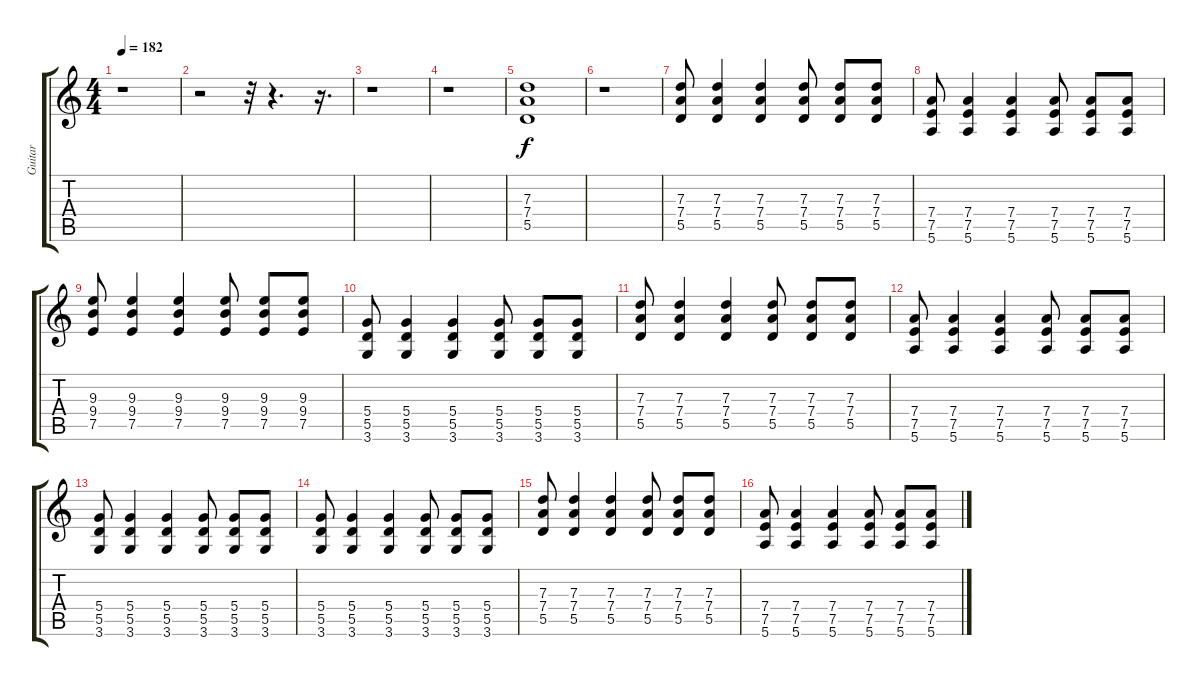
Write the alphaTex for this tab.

\track ("Guitar" "Guitar") {instrument distortionguitar}
\staff {score tabs}
\tuning (E4 B3 G3 D3 A2 E2) {hide}
\ts (4 4)
\tempo 182
\clef g2
\ks c
r.1{dy f instrument distortionguitar} |
r.2 r.32 r.4{d} r.16{d} |
r.1 |
r.1 |
(7.3 7.4 5.5).1 |
r.1 |
(7.3 7.4 5.5).8 (7.3 7.4 5.5).4 (7.3 7.4 5.5).4 (7.3 7.4 5.5).8 (7.3 7.4 5.5).8 (7.3 7.4 5.5).8 |
(7.4 7.5 5.6).8 (7.4 7.5 5.6).4 (7.4 7.5 5.6).4 (7.4 7.5 5.6).8 (7.4 7.5 5.6).8 (7.4 7.5 5.6).8 |
(9.3 9.4 7.5).8 (9.3 9.4 7.5).4 (9.3 9.4 7.5).4 (9.3 9.4 7.5).8 (9.3 9.4 7.5).8 (9.3 9.4 7.5).8 |
(5.4 5.5 3.6).8 (5.4 5.5 3.6).4 (5.4 5.5 3.6).4 (5.4 5.5 3.6).8 (5.4 5.5 3.6).8 (5.4 5.5 3.6).8 |
(7.3 7.4 5.5).8 (7.3 7.4 5.5).4 (7.3 7.4 5.5).4 (7.3 7.4 5.5).8 (7.3 7.4 5.5).8 (7.3 7.4 5.5).8 |
(7.4 7.5 5.6).8 (7.4 7.5 5.6).4 (7.4 7.5 5.6).4 (7.4 7.5 5.6).8 (7.4 7.5 5.6).8 (7.4 7.5 5.6).8 |
(5.4 5.5 3.6).8 (5.4 5.5 3.6).4 (5.4 5.5 3.6).4 (5.4 5.5 3.6).8 (5.4 5.5 3.6).8 (5.4 5.5 3.6).8 |
(5.4 5.5 3.6).8 (5.4 5.5 3.6).4 (5.4 5.5 3.6).4 (5.4 5.5 3.6).8 (5.4 5.5 3.6).8 (5.4 5.5 3.6).8 |
(7.3 7.4 5.5).8 (7.3 7.4 5.5).4 (7.3 7.4 5.5).4 (7.3 7.4 5.5).8 (7.3 7.4 5.5).8 (7.3 7.4 5.5).8 |
(7.4 7.5 5.6).8 (7.4 7.5 5.6).4 (7.4 7.5 5.6).4 (7.4 7.5 5.6).8 (7.4 7.5 5.6).8 (7.4 7.5 5.6).8
